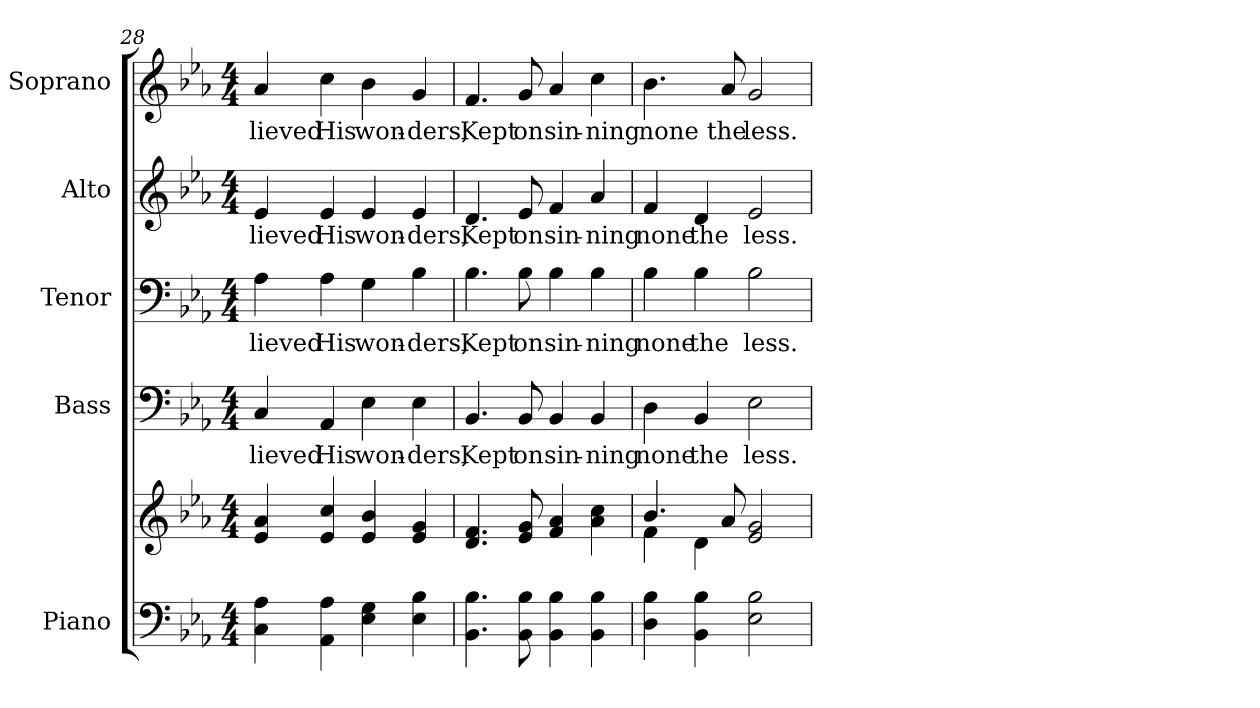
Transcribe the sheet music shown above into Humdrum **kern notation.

**kern	**kern	**kern	**text	**kern	**text	**kern	**text	**kern	**text
*part5	*part5	*part4	*part4	*part3	*part3	*part2	*part2	*part1	*part1
*staff6	*staff5	*staff4	*staff4	*staff3	*staff3	*staff2	*staff2	*staff1	*staff1
*I"Piano	*	*I"Bass	*	*I"Tenor	*	*I"Alto	*	*I"Soprano	*
*I'Pno.	*	*I'B.	*	*I'T.	*	*I'A.	*	*I'S.	*
!!LO:PB:g=z
*clefF4	*clefG2	*clefF4	*	*clefF4	*	*clefG2	*	*clefG2	*
*k[b-e-a-]	*k[b-e-a-]	*k[b-e-a-]	*	*k[b-e-a-]	*	*k[b-e-a-]	*	*k[b-e-a-]	*
*E-:	*E-:	*E-:	*	*E-:	*	*E-:	*	*E-:	*
*M4/4	*M4/4	*M4/4	*	*M4/4	*	*M4/4	*	*M4/4	*
=28	=28	=28	=28	=28	=28	=28	=28	=28	=28
!	!	!	!LO:LY:b:color=#000000	!	!	!	!	!	!
!	!	!	!	!	!LO:LY:b:color=#000000	!	!	!	!
!	!	!	!	!	!	!	!LO:LY:b:color=#000000	!	!
!	!	!	!	!	!	!	!	!	!LO:LY:b:color=#000000
4Ci\ 4A-i	4e-i/ 4a-i	4Ci/	-lieved	4A-i\	-lieved	4e-i/	-lieved	4a-i/	-lieved
!	!	!	!LO:LY:b:color=#000000	!	!	!	!	!	!
!	!	!	!	!	!LO:LY:b:color=#000000	!	!	!	!
!	!	!	!	!	!	!	!LO:LY:b:color=#000000	!	!
!	!	!	!	!	!	!	!	!	!LO:LY:b:color=#000000
4AA-i\ 4A-i	4e-i/ 4cci	4AA-i/	His	4A-i\	His	4e-i/	His	4cci\	His
!	!	!	!LO:LY:b:color=#000000	!	!	!	!	!	!
!	!	!	!	!	!LO:LY:b:color=#000000	!	!	!	!
!	!	!	!	!	!	!	!LO:LY:b:color=#000000	!	!
!	!	!	!	!	!	!	!	!	!LO:LY:b:color=#000000
4E-i\ 4Gi	4e-i/ 4b-i	4E-i\	won-	4Gi\	won-	4e-i/	won-	4b-i\	won-
!	!	!	!LO:LY:b:color=#000000	!	!	!	!	!	!
!	!	!	!	!	!LO:LY:b:color=#000000	!	!	!	!
!	!	!	!	!	!	!	!LO:LY:b:color=#000000	!	!
!	!	!	!	!	!	!	!	!	!LO:LY:b:color=#000000
4E-i\ 4B-i	4e-i/ 4gi	4E-i\	-ders,	4B-i\	-ders,	4e-i/	-ders,	4gi/	-ders,
=29	=29	=29	=29	=29	=29	=29	=29	=29	=29
!	!	!	!LO:LY:b:color=#000000	!	!	!	!	!	!
!	!	!	!	!	!LO:LY:b:color=#000000	!	!	!	!
!	!	!	!	!	!	!	!LO:LY:b:color=#000000	!	!
!	!	!	!	!	!	!	!	!	!LO:LY:b:color=#000000
4.BB-i\ 4.B-i	4.di/ 4.fi	4.BB-i/	Kept	4.B-i\	Kept	4.di/	Kept	4.fi/	Kept
!	!	!	!LO:LY:b:color=#000000	!	!	!	!	!	!
!	!	!	!	!	!LO:LY:b:color=#000000	!	!	!	!
!	!	!	!	!	!	!	!LO:LY:b:color=#000000	!	!
!	!	!	!	!	!	!	!	!	!LO:LY:b:color=#000000
8BB-i\ 8B-i	8e-i/ 8gi	8BB-i/	on	8B-i\	on	8e-i/	on	8gi/	on
!	!	!	!LO:LY:b:color=#000000	!	!	!	!	!	!
!	!	!	!	!	!LO:LY:b:color=#000000	!	!	!	!
!	!	!	!	!	!	!	!LO:LY:b:color=#000000	!	!
!	!	!	!	!	!	!	!	!	!LO:LY:b:color=#000000
4BB-i\ 4B-i	4fi/ 4a-i	4BB-i/	sin-	4B-i\	sin-	4fi/	sin-	4a-i/	sin-
!	!	!	!LO:LY:b:color=#000000	!	!	!	!	!	!
!	!	!	!	!	!LO:LY:b:color=#000000	!	!	!	!
!	!	!	!	!	!	!	!LO:LY:b:color=#000000	!	!
!	!	!	!	!	!	!	!	!	!LO:LY:b:color=#000000
4BB-i\ 4B-i	4a-i\ 4cci	4BB-i/	-ning	4B-i\	-ning	4a-i/	-ning	4cci\	-ning
=30	=30	=30	=30	=30	=30	=30	=30	=30	=30
*	*^	*	*	*	*	*	*	*	*
!	!	!	!	!LO:LY:b:color=#000000	!	!	!	!	!	!
!	!	!	!	!	!	!LO:LY:b:color=#000000	!	!	!	!
!	!	!	!	!	!	!	!	!LO:LY:b:color=#000000	!	!
!	!	!	!	!	!	!	!	!	!	!LO:LY:b:color=#000000
4Di\ 4B-i	4.b-i/	4fi\	4Di\	none	4B-i\	none	4fi/	none	4.b-i\	none
!	!	!	!	!LO:LY:b:color=#000000	!	!	!	!	!	!
!	!	!	!	!	!	!LO:LY:b:color=#000000	!	!	!	!
!	!	!	!	!	!	!	!	!LO:LY:b:color=#000000	!	!
4BB-i\ 4B-i	.	4di\	4BB-i/	the	4B-i\	the	4di/	the	.	.
!	!	!	!	!	!	!	!	!	!	!LO:LY:b:color=#000000
.	8a-i/	.	.	.	.	.	.	.	8a-i/	the
!	!	!	!	!LO:LY:b:color=#000000	!	!	!	!	!	!
!	!	!	!	!	!	!LO:LY:b:color=#000000	!	!	!	!
!	!	!	!	!	!	!	!	!LO:LY:b:color=#000000	!	!
!	!	!	!	!	!	!	!	!	!	!LO:LY:b:color=#000000
2E-i\ 2B-i	2e-i/ 2gi	2ryy	2E-i\	less.	2B-i\	less.	2e-i/	less.	2gi/	less.
*	*v	*v	*	*	*	*	*	*	*	*
=	=	=	=	=	=	=	=	=	=
*-	*-	*-	*-	*-	*-	*-	*-	*-	*-
